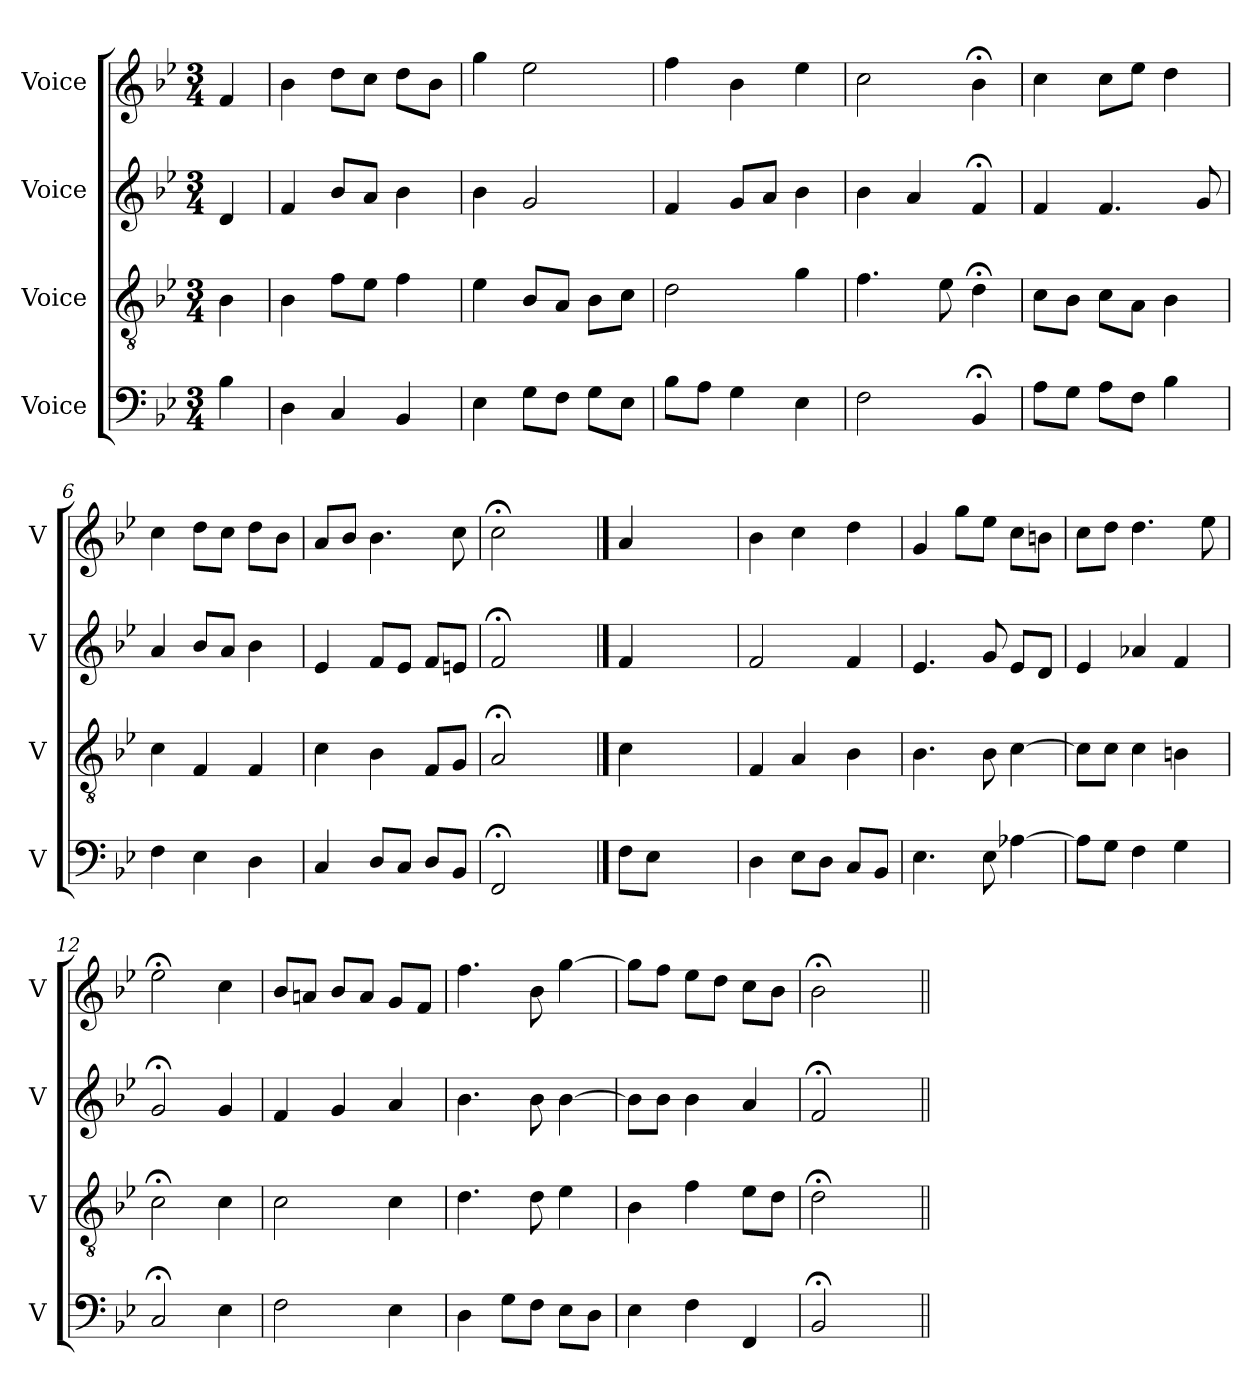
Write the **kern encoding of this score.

**kern	**kern	**kern	**kern
*part4	*part3	*part2	*part1
*staff4	*staff3	*staff2	*staff1
*I"Voice	*I"Voice	*I"Voice	*I"Voice
*I'V	*I'V	*I'V	*I'V
*clefF4	*clefGv2	*clefG2	*clefG2
*k[b-e-]	*k[b-e-]	*k[b-e-]	*k[b-e-]
*M3/4	*M3/4	*M3/4	*M3/4
*MM100	*MM100	*MM100	*MM100
=	=	=	=
4B-\	4B-\	4d/	4f/
=1	=1	=1	=1
4D\	4B-\	4f/	4b-\
4C/	8f\L	8b-/L	8dd\L
.	8e-\J	8a/J	8cc\J
4BB-/	4f\	4b-\	8dd\L
.	.	.	8b-\J
=2	=2	=2	=2
4E-\	4e-\	4b-\	4gg\
8G\L	8B-/L	2g/	2ee-\
8F\J	8A/J	.	.
8G\L	8B-\L	.	.
8E-\J	8c\J	.	.
=3	=3	=3	=3
8B-\L	2d\	4f/	4ff\
8A\J	.	.	.
4G\	.	8g/L	4b-\
.	.	8a/J	.
4E-\	4g\	4b-\	4ee-\
=4	=4	=4	=4
2F\	4.f\	4b-\	2cc\
.	.	4a/	.
.	8e-\	.	.
4BB-;/	4d;\	4f;/	4b-;\
=5	=5	=5	=5
8A\L	8c\L	4f/	4cc\
8G\J	8B-\J	.	.
8A\L	8c\L	4.f/	8cc\L
8F\J	8A\J	.	8ee-\J
4B-\	4B-\	.	4dd\
.	.	8g/	.
!!LO:LB:g=z
=6	=6	=6	=6
4F\	4c\	4a/	4cc\
4E-\	4F/	8b-/L	8dd\L
.	.	8a/J	8cc\J
4D\	4F/	4b-\	8dd\L
.	.	.	8b-\J
=7	=7	=7	=7
4C/	4c\	4e-/	8a/L
.	.	.	8b-/J
8D/L	4B-\	8f/L	4.b-\
8C/J	.	8e-/J	.
8D/L	8F/L	8f/L	.
8BB-/J	8G/J	8en/J	8cc\
=8	=8	=8	=8
2FF;/	2A;/	2f;/	2cc;\
4ryy	4ryy	4ryy	4ryy
==	==	==	==
8F\L	4c\	4f/	4a/
8E-\J	.	.	.
2ryy	2ryy	2ryy	2ryy
=9	=9	=9	=9
4D\	4F/	2f/	4b-\
8E-\L	4A/	.	4cc\
8D\J	.	.	.
8C/L	4B-\	4f/	4dd\
8BB-/J	.	.	.
=10	=10	=10	=10
4.E-\	4.B-\	4.e-/	4g/
.	.	.	8gg\L
8E-\	8B-\	8g/	8ee-\J
[4A-X\	[4c\	8e-/L	8cc\L
.	.	8d/J	8bn\J
!!LO:LB:g=z
=11	=11	=11	=11
8A-\L]	8c\L]	4e-/	8cc\L
8G\J	8c\J	.	8dd\J
4F\	4c\	4a-X/	4.dd\
4G\	4Bn\	4f/	.
.	.	.	8ee-\
=12	=12	=12	=12
2C;/	2c;\	2g;/	2ee-;\
4E-\	4c\	4g/	4cc\
=13	=13	=13	=13
2F\	2c\	4f/	8b-/L
.	.	.	8an/J
.	.	4g/	8b-/L
.	.	.	8a/J
4E-\	4c\	4a/	8g/L
.	.	.	8f/J
=14	=14	=14	=14
4D\	4.d\	4.b-\	4.ff\
8G\L	.	.	.
8F\J	8d\	8b-\	8b-\
8E-\L	4e-\	[4b-\	[4gg\
8D\J	.	.	.
=15	=15	=15	=15
4E-\	4B-\	8b-\L]	8gg\L]
.	.	8b-\J	8ff\J
4F\	4f\	4b-\	8ee-\L
.	.	.	8dd\J
4FF/	8e-\L	4a/	8cc\L
.	8d\J	.	8b-\J
=16	=16	=16	=16
2BB-;/	2d;\	2f;/	2b-;\
4ryy	4ryy	4ryy	4ryy
=||	=||	=||	=||
*-	*-	*-	*-
